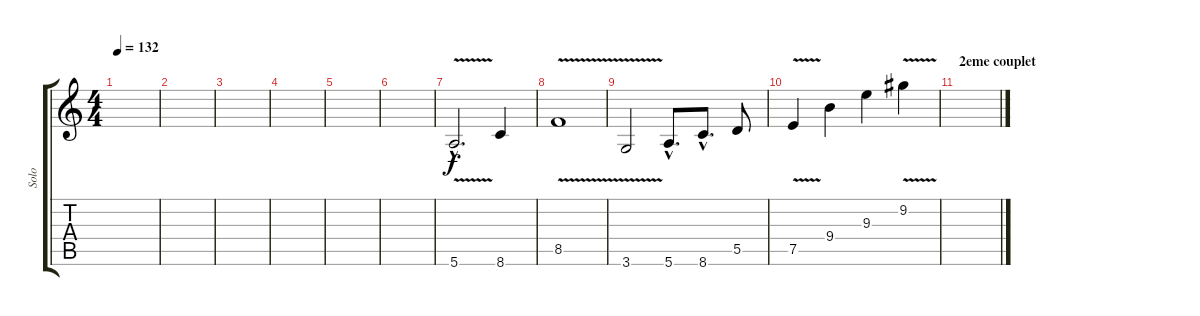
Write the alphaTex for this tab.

\track ("Solo" "Solo") {instrument distortionguitar}
\staff {score tabs}
\tuning (E4 B3 G3 D3 A2 E2) {hide}
\ts (4 4)
\tempo 132
\clef g2
\ks c
|
|
|
|
|
|
5.6{v hac}.2{d} 8.6.4 |
8.5{v}.1 |
3.6{v}.2 5.6{hac}.8{d} 8.6{hac}.8{d} 5.5.8 |
7.5{v}.4 9.4.4 9.3.4 9.2{v}.4 |
\section ("" "2eme couplet")
